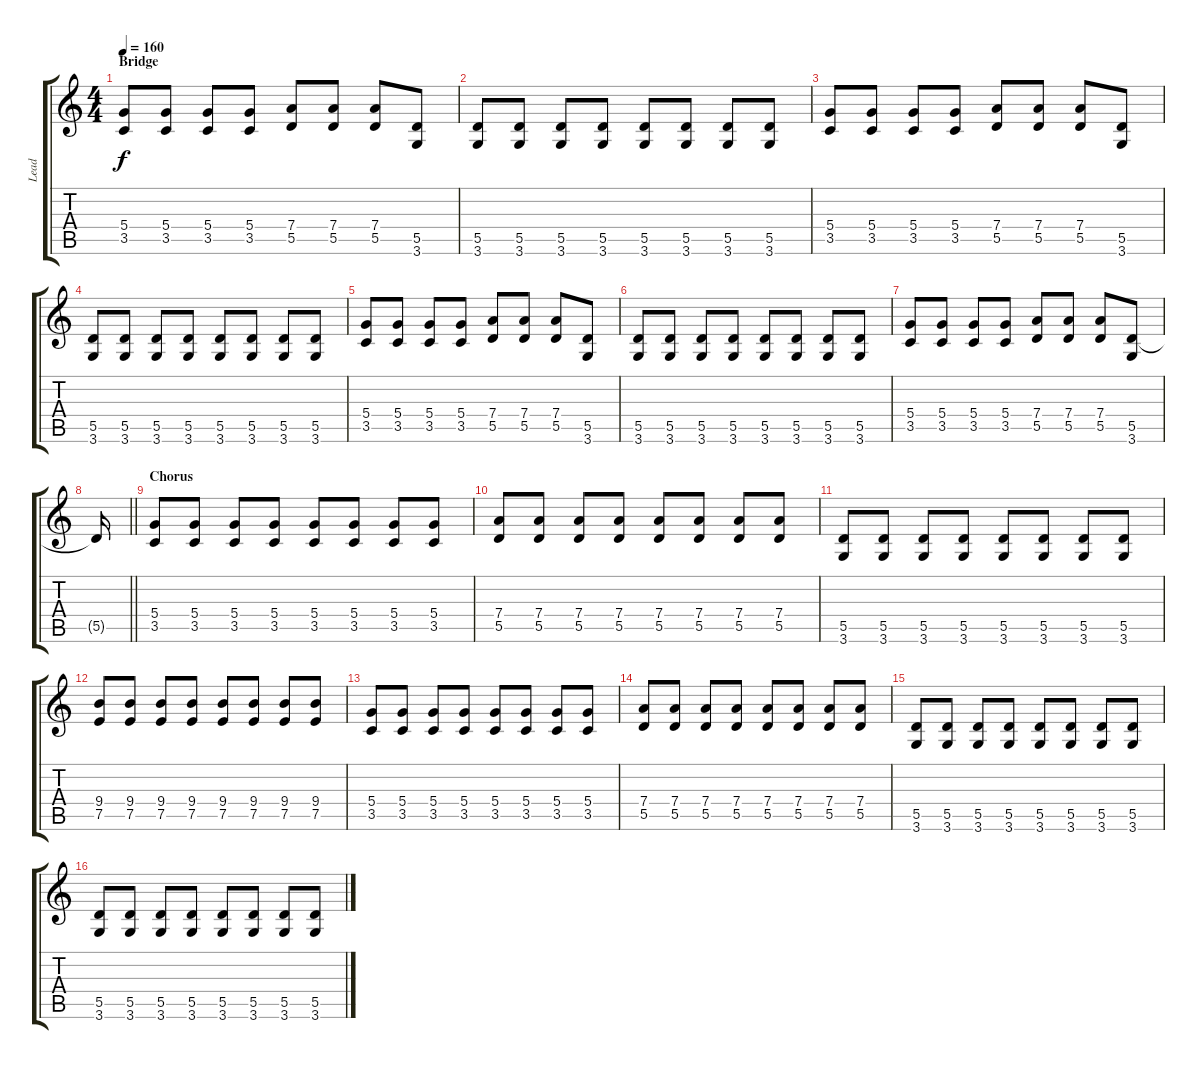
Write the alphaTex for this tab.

\track ("Lead" "Lead") {instrument distortionguitar}
\staff {score tabs}
\tuning (E4 B3 G3 D3 A2 E2) {hide}
\ts (4 4)
\section ("" "Bridge")
\tempo 160
\clef g2
\ks c
(5.4 3.5).8{dy f} (5.4 3.5).8 (5.4 3.5).8 (5.4 3.5).8 (7.4 5.5).8 (7.4 5.5).8 (7.4 5.5).8 (5.5 3.6).8 |
(5.5 3.6).8 (5.5 3.6).8 (5.5 3.6).8 (5.5 3.6).8 (5.5 3.6).8 (5.5 3.6).8 (5.5 3.6).8 (5.5 3.6).8 |
(5.4 3.5).8 (5.4 3.5).8 (5.4 3.5).8 (5.4 3.5).8 (7.4 5.5).8 (7.4 5.5).8 (7.4 5.5).8 (5.5 3.6).8 |
(5.5 3.6).8 (5.5 3.6).8 (5.5 3.6).8 (5.5 3.6).8 (5.5 3.6).8 (5.5 3.6).8 (5.5 3.6).8 (5.5 3.6).8 |
(5.4 3.5).8 (5.4 3.5).8 (5.4 3.5).8 (5.4 3.5).8 (7.4 5.5).8 (7.4 5.5).8 (7.4 5.5).8 (5.5 3.6).8 |
(5.5 3.6).8 (5.5 3.6).8 (5.5 3.6).8 (5.5 3.6).8 (5.5 3.6).8 (5.5 3.6).8 (5.5 3.6).8 (5.5 3.6).8 |
(5.4 3.5).8 (5.4 3.5).8 (5.4 3.5).8 (5.4 3.5).8 (7.4 5.5).8 (7.4 5.5).8 (7.4 5.5).8 (5.5 3.6).8 |
\barLineRight lightlight
5.5{t}.16 |
\section ("" "Chorus")
(5.4 3.5).8 (5.4 3.5).8 (5.4 3.5).8 (5.4 3.5).8 (5.4 3.5).8 (5.4 3.5).8 (5.4 3.5).8 (5.4 3.5).8 |
(7.4 5.5).8 (7.4 5.5).8 (7.4 5.5).8 (7.4 5.5).8 (7.4 5.5).8 (7.4 5.5).8 (7.4 5.5).8 (7.4 5.5).8 |
(5.5 3.6).8 (5.5 3.6).8 (5.5 3.6).8 (5.5 3.6).8 (5.5 3.6).8 (5.5 3.6).8 (5.5 3.6).8 (5.5 3.6).8 |
(9.4 7.5).8 (9.4 7.5).8 (9.4 7.5).8 (9.4 7.5).8 (9.4 7.5).8 (9.4 7.5).8 (9.4 7.5).8 (9.4 7.5).8 |
(5.4 3.5).8 (5.4 3.5).8 (5.4 3.5).8 (5.4 3.5).8 (5.4 3.5).8 (5.4 3.5).8 (5.4 3.5).8 (5.4 3.5).8 |
(7.4 5.5).8 (7.4 5.5).8 (7.4 5.5).8 (7.4 5.5).8 (7.4 5.5).8 (7.4 5.5).8 (7.4 5.5).8 (7.4 5.5).8 |
(5.5 3.6).8 (5.5 3.6).8 (5.5 3.6).8 (5.5 3.6).8 (5.5 3.6).8 (5.5 3.6).8 (5.5 3.6).8 (5.5 3.6).8 |
(5.5 3.6).8 (5.5 3.6).8 (5.5 3.6).8 (5.5 3.6).8 (5.5 3.6).8 (5.5 3.6).8 (5.5 3.6).8 (5.5 3.6).8
